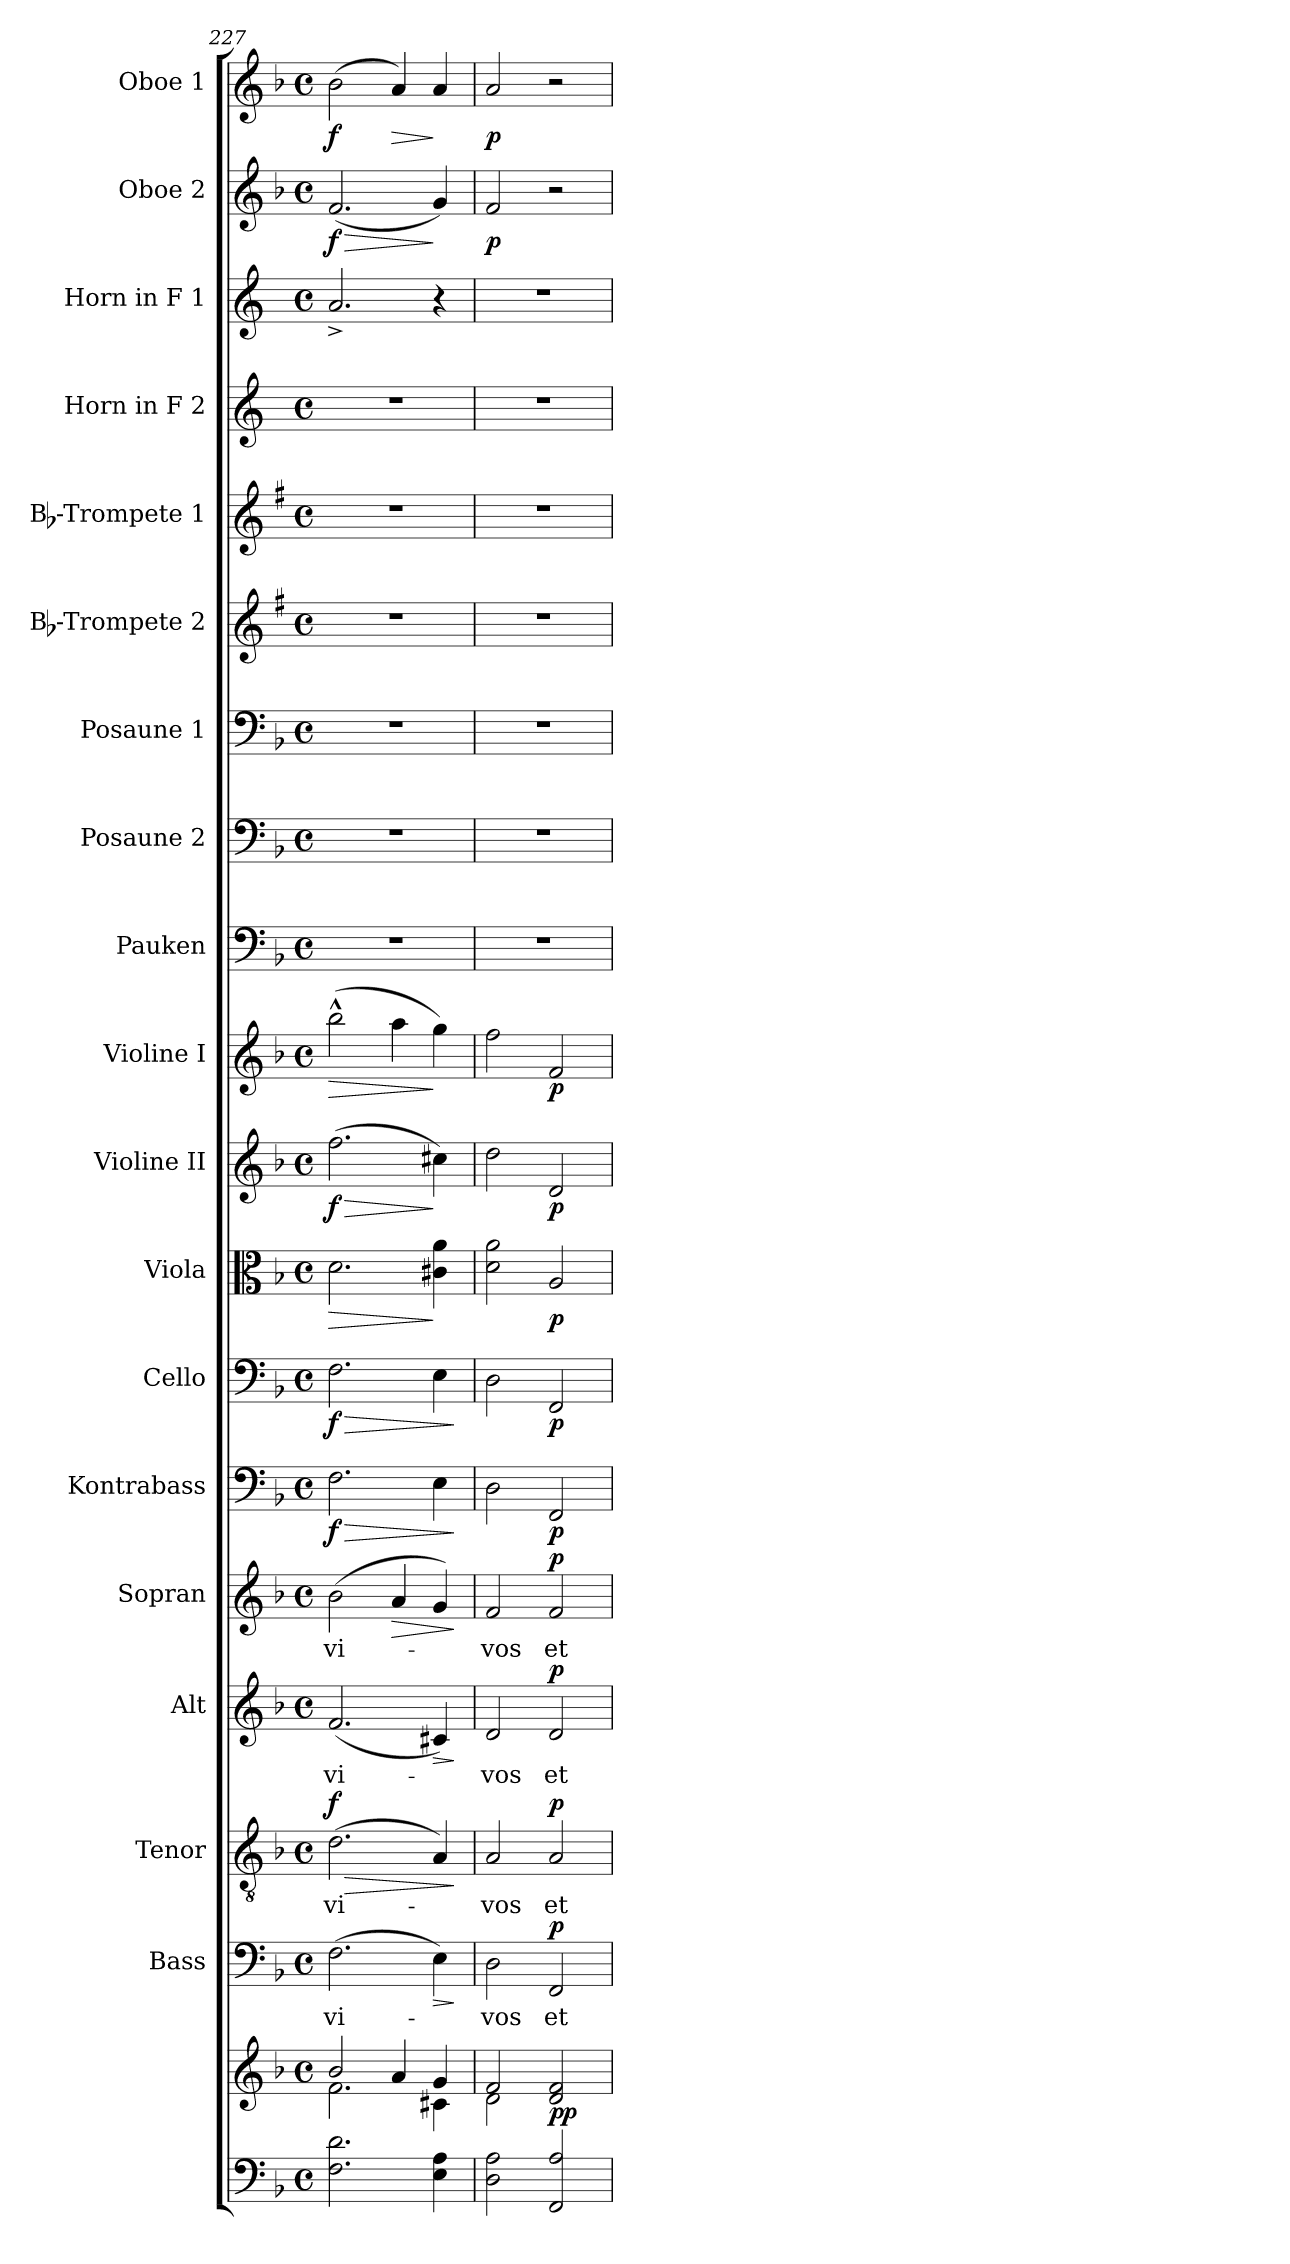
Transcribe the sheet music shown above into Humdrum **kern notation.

**kern	**kern	**dynam	**kern	**text	**dynam	**kern	**text	**dynam	**kern	**text	**dynam	**kern	**text	**dynam	**kern	**dynam	**kern	**dynam	**kern	**dynam	**kern	**dynam	**kern	**dynam	**kern	**kern	**kern	**kern	**kern	**kern	**kern	**kern	**dynam	**kern	**dynam
*part19	*part19	*part19	*part18	*part18	*part18	*part17	*part17	*part17	*part16	*part16	*part16	*part15	*part15	*part15	*part14	*part14	*part13	*part13	*part12	*part12	*part11	*part11	*part10	*part10	*part9	*part8	*part7	*part6	*part5	*part4	*part3	*part2	*part2	*part1	*part1
*staff20	*staff19	*staff19/20	*staff18	*staff18	*staff18	*staff17	*staff17	*staff17	*staff16	*staff16	*staff16	*staff15	*staff15	*staff15	*staff14	*staff14	*staff13	*staff13	*staff12	*staff12	*staff11	*staff11	*staff10	*staff10	*staff9	*staff8	*staff7	*staff6	*staff5	*staff4	*staff3	*staff2	*staff2	*staff1	*staff1
*	*	*	*I"Bass	*	*	*I"Tenor	*	*	*I"Alt	*	*	*I"Sopran	*	*	*I"Kontrabass	*	*I"Cello	*	*I"Viola	*	*I"Violine II	*	*I"Violine I	*	*I"Pauken	*I"Posaune 2	*I"Posaune 1	*I"Bb-Trompete 2	*I"Bb-Trompete 1	*I"Horn in F 2	*I"Horn in F 1	*I"Oboe 2	*	*I"Oboe 1	*
*	*	*	*I'B.	*	*	*I'T.	*	*	*I'A.	*	*	*I'S.	*	*	*I'Kb.	*	*	*	*I'Vla.	*	*I'Vl. II	*	*I'Vl. I	*	*I'Pk.	*I'Pos. 2	*I'Pos. 1	*I'Bb Trp. 2	*I'Bb Trp. 1	*	*	*I'Ob. 2	*	*I'Ob. 1	*
*clefF4	*clefG2	*	*clefF4	*	*	*clefGv2	*	*	*clefG2	*	*	*clefG2	*	*	*clefF4	*	*clefF4	*	*clefC3	*	*clefG2	*	*clefG2	*	*clefF4	*clefF4	*clefF4	*clefG2	*clefG2	*clefG2	*clefG2	*clefG2	*	*clefG2	*
*	*	*	*	*	*	*	*	*	*	*	*	*	*	*	*ITrd7c12	*	*	*	*	*	*	*	*	*	*	*	*	*ITrd1c2	*ITrd1c2	*ITrd4c7	*ITrd4c7	*	*	*	*
*k[b-]	*k[b-]	*	*k[b-]	*	*	*k[b-]	*	*	*k[b-]	*	*	*k[b-]	*	*	*k[b-]	*	*k[b-]	*	*k[b-]	*	*k[b-]	*	*k[b-]	*	*k[b-]	*k[b-]	*k[b-]	*k[b-]	*k[b-]	*k[b-]	*k[b-]	*k[b-]	*	*k[b-]	*
*F:	*F:	*	*F:	*	*	*F:	*	*	*F:	*	*	*F:	*	*	*F:	*	*F:	*	*F:	*	*F:	*	*F:	*	*F:	*F:	*F:	*F:	*F:	*F:	*F:	*F:	*	*F:	*
*M4/4	*M4/4	*	*M4/4	*	*	*M4/4	*	*	*M4/4	*	*	*M4/4	*	*	*M4/4	*	*M4/4	*	*M4/4	*	*M4/4	*	*M4/4	*	*M4/4	*M4/4	*M4/4	*M4/4	*M4/4	*M4/4	*M4/4	*M4/4	*	*M4/4	*
*met(c)	*met(c)	*	*met(c)	*	*	*met(c)	*	*	*met(c)	*	*	*met(c)	*	*	*met(c)	*	*met(c)	*	*met(c)	*	*met(c)	*	*met(c)	*	*met(c)	*met(c)	*met(c)	*met(c)	*met(c)	*met(c)	*met(c)	*met(c)	*	*met(c)	*
=227	=227	=227	=227	=227	=227	=227	=227	=227	=227	=227	=227	=227	=227	=227	=227	=227	=227	=227	=227	=227	=227	=227	=227	=227	=227	=227	=227	=227	=227	=227	=227	=227	=227	=227	=227
*	*^	*	*	*	*	*	*	*	*	*	*	*	*	*	*	*	*	*	*	*	*	*	*	*	*	*	*	*	*	*	*	*	*	*	*
!	!	!	!	!	!LO:LY:b	!	!	!LO:LY:b	!LO:HP:b	!	!LO:LY:b	!	!	!LO:LY:b	!	!	!LO:HP:b	!	!LO:HP:b	!	!LO:HP:b	!	!LO:HP:b	!	!LO:HP:b	!	!	!	!	!	!	!	!	!LO:HP:b	!	!
!	!	!	!	!	!	!	!	!	!LO:DY:n=1:a	!	!	!	!	!	!	!	!LO:DY:n=1:b	!	!LO:DY:n=1:b	!	!	!	!LO:DY:n=1:b	!	!	!	!	!	!	!	!	!	!	!LO:DY:n=1:b	!	!LO:DY:b
2.F\ 2.d\	2b-/	2.f\	.	(>2.F\	vi-	.	(>2.d\	vi-	> f	(<2.f/	vi-	.	(>2b-\	vi-	.	2.FF\	> f	2.F\	> f	2.d\	>	(>2.ff\	> f	(>2bb-^^>\	>	1r	1r	1r	1r	1r	1r	2.d^</	(<2.f/	> f	(>2b-\	f
!	!	!	!	!	!	!	!	!	!	!	!	!	!	!	!LO:HP:b	!	!	!	!	!	!	!	!	!	!	!	!	!	!	!	!	!	!	!	!	!LO:HP:b
.	4a/	.	.	.	.	.	.	.	.	.	.	.	4a/	.	>	.	.	.	.	.	.	.	.	4aa\	.	.	.	.	.	.	.	.	.	.	4a/)	>
!	!	!	!	!	!	!LO:HP:b	!	!	!	!	!	!LO:HP:b	!	!	!	!	!	!	!	!	!	!	!	!	!	!	!	!	!	!	!	!	!	!	!	!
4E\ 4A\	4g/	4c#X\	.	4E\)	.	>	4A/)	.	.	4c#X/)	.	>	4g/)	.	.	4EE\	.	4E\	.	4c#X\ 4a\	]	4cc#X\)	]	4gg\)	]	.	.	.	.	.	.	4r	4g/)	]	4a/	]
*	*v	*v	*	*	*	*	*	*	*	*	*	*	*	*	*	*	*	*	*	*	*	*	*	*	*	*	*	*	*	*	*	*	*	*	*	*
.	.	.	.	.	]	.	.	]	.	.	]	.	.	]	.	]	.	]	.	.	.	.	.	.	.	.	.	.	.	.	.	.	.	.	.
=228	=228	=228	=228	=228	=228	=228	=228	=228	=228	=228	=228	=228	=228	=228	=228	=228	=228	=228	=228	=228	=228	=228	=228	=228	=228	=228	=228	=228	=228	=228	=228	=228	=228	=228	=228
*	*^	*	*	*	*	*	*	*	*	*	*	*	*	*	*	*	*	*	*	*	*	*	*	*	*	*	*	*	*	*	*	*	*	*	*
!	!	!	!	!	!LO:LY:b	!	!	!LO:LY:b	!	!	!LO:LY:b	!	!	!LO:LY:b	!	!	!	!	!	!	!	!	!	!	!	!	!	!	!	!	!	!	!	!LO:DY:b	!	!LO:DY:b
2D\ 2A\	2f/	2d\	.	2D\	-vos	.	2A/	-vos	.	2d/	-vos	.	2f/	-vos	.	2DD\	.	2D\	.	2d\ 2a\	.	2dd\	.	2ff\	.	1r	1r	1r	1r	1r	1r	1r	2f/	p	2a/	p
!	!	!	!LO:DY:b	!	!LO:LY:b	!LO:DY:a	!	!LO:LY:b	!LO:DY:a	!	!LO:LY:b	!LO:DY:a	!	!LO:LY:b	!LO:DY:a	!	!LO:DY:b	!	!LO:DY:b	!	!LO:DY:b	!	!LO:DY:b	!	!LO:DY:b	!	!	!	!	!	!	!	!	!	!	!
2FF/ 2A/	2d/ 2f/	2ryy	pp	2FF/	et	p	2A/	et	p	2d/	et	p	2f/	et	p	2FFF/	p	2FF/	p	2A/	p	2d/	p	2f/	p	.	.	.	.	.	.	.	2r	.	2r	.
*	*v	*v	*	*	*	*	*	*	*	*	*	*	*	*	*	*	*	*	*	*	*	*	*	*	*	*	*	*	*	*	*	*	*	*	*	*
=	=	=	=	=	=	=	=	=	=	=	=	=	=	=	=	=	=	=	=	=	=	=	=	=	=	=	=	=	=	=	=	=	=	=	=
*-	*-	*-	*-	*-	*-	*-	*-	*-	*-	*-	*-	*-	*-	*-	*-	*-	*-	*-	*-	*-	*-	*-	*-	*-	*-	*-	*-	*-	*-	*-	*-	*-	*-	*-	*-
